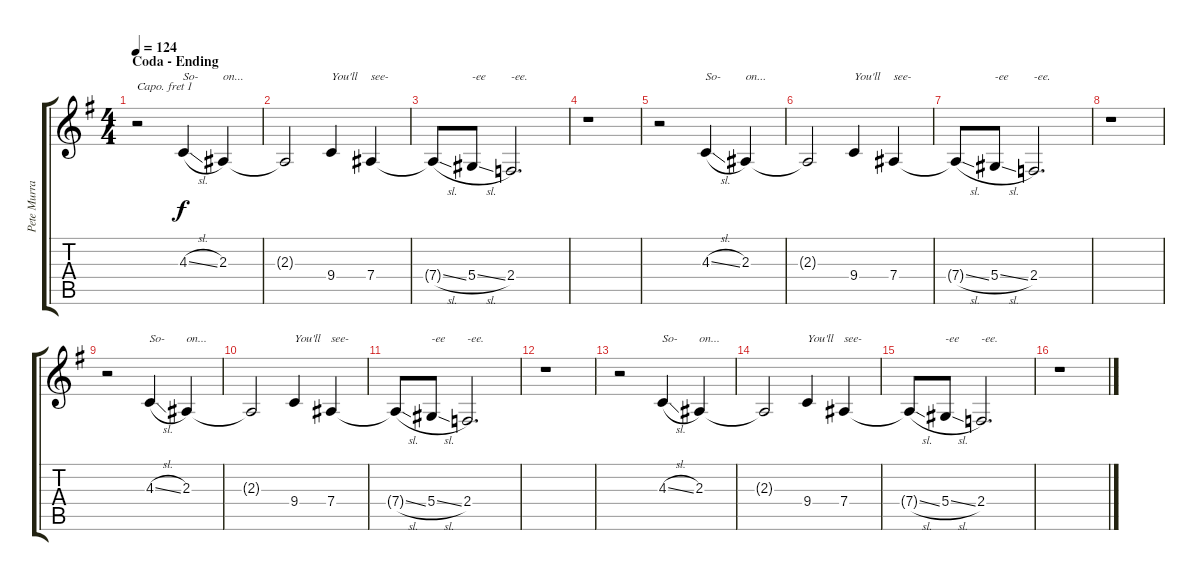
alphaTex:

\track ("Pete Murray (Vocals)" "Pete Murra") {instrument tuba}
\staff {score tabs}
\capo 1
\tuning (E4 B3 G3 D3 A2 E2) {hide}
\ts (4 4)
\section ("" "Coda - Ending")
\tempo 124
\clef g2
\ks g
r.2{dy f} 4.3{sl}.4{txt "So-"} 2.3.4{txt "on..."} |
2.3{t}.2 9.4.4{txt "You'll"} 7.4.4{txt "see-"} |
7.4{sl t}.8 5.4{sl}.8{txt "-ee"} 2.4.2{d txt "-ee."} |
r.1 |
r.2 4.3{sl}.4{txt "So-"} 2.3.4{txt "on..."} |
2.3{t}.2 9.4.4{txt "You'll"} 7.4.4{txt "see-"} |
7.4{sl t}.8 5.4{sl}.8{txt "-ee"} 2.4.2{d txt "-ee."} |
r.1 |
r.2 4.3{sl}.4{txt "So-"} 2.3.4{txt "on..."} |
2.3{t}.2 9.4.4{txt "You'll"} 7.4.4{txt "see-"} |
7.4{sl t}.8 5.4{sl}.8{txt "-ee"} 2.4.2{d txt "-ee."} |
r.1 |
r.2 4.3{sl}.4{txt "So-"} 2.3.4{txt "on..."} |
2.3{t}.2 9.4.4{txt "You'll"} 7.4.4{txt "see-"} |
7.4{sl t}.8 5.4{sl}.8{txt "-ee"} 2.4.2{d txt "-ee."} |
r.1
